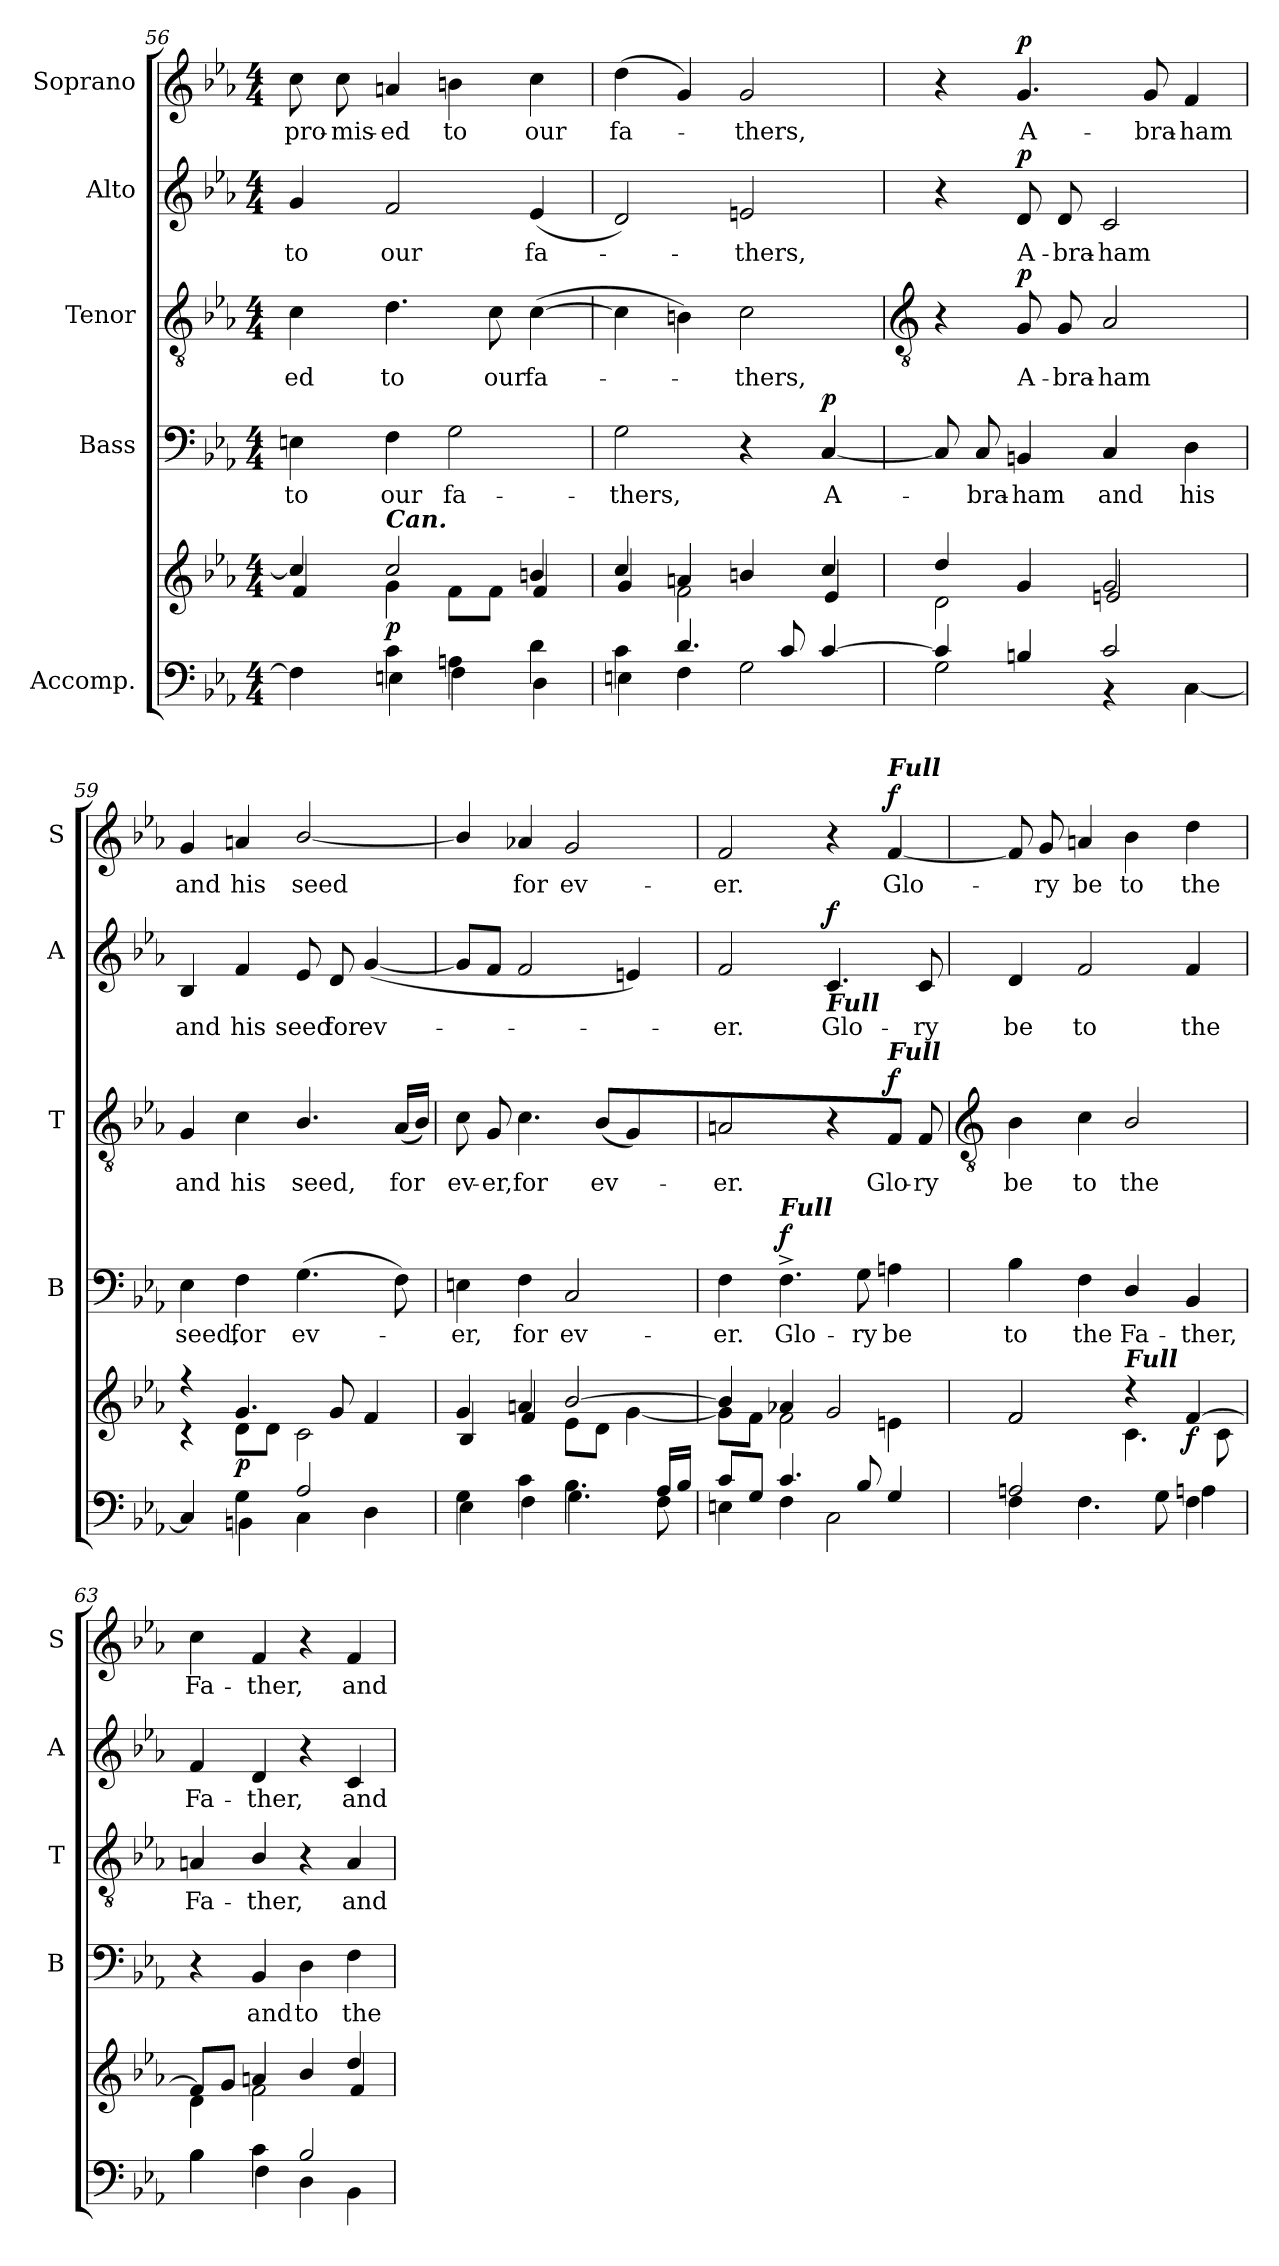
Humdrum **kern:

**kern	**kern	**dynam	**kern	**text	**dynam	**kern	**text	**dynam	**kern	**text	**dynam	**kern	**text	**dynam
*part5	*part5	*part5	*part4	*part4	*part4	*part3	*part3	*part3	*part2	*part2	*part2	*part1	*part1	*part1
*staff6	*staff5	*staff5/6	*staff4	*staff4	*staff4	*staff3	*staff3	*staff3	*staff2	*staff2	*staff2	*staff1	*staff1	*staff1
*I"Accomp.	*	*	*I"Bass	*	*	*I"Tenor	*	*	*I"Alto	*	*	*I"Soprano	*	*
*	*	*	*I'B	*	*	*I'T	*	*	*I'A	*	*	*I'S	*	*
*clefF4	*clefG2	*	*clefF4	*	*	*clefGv2	*	*	*clefG2	*	*	*clefG2	*	*
*k[b-e-a-]	*k[b-e-a-]	*	*k[b-e-a-]	*	*	*k[b-e-a-]	*	*	*k[b-e-a-]	*	*	*k[b-e-a-]	*	*
*E-:	*E-:	*	*E-:	*	*	*E-:	*	*	*E-:	*	*	*E-:	*	*
*M4/4	*M4/4	*	*M4/4	*	*	*M4/4	*	*	*M4/4	*	*	*M4/4	*	*
=56	=56	=56	=56	=56	=56	=56	=56	=56	=56	=56	=56	=56	=56	=56
*^	*^	*	*	*	*	*	*	*	*	*	*	*	*	*
!	!	!	!	!	!	!LO:LY:b	!	!	!LO:LY:b	!	!	!LO:LY:b	!	!	!LO:LY:b	!
4ryy	4F\]	4cc/]	4f/	.	4En	to	.	4c	-ed	.	4g	to	.	8cc	pro-	.
!	!	!	!	!	!	!	!	!	!	!	!	!	!	!	!LO:LY:b	!
.	.	.	.	.	.	.	.	.	.	.	.	.	.	8cc	-mis-	.
!	!	!LO:TX:a:Bi:t=Can.	!	!	!	!	!	!	!	!	!	!	!	!	!	!
!	!	!	!	!LO:DY:b	!	!LO:LY:b	!	!	!LO:LY:b	!	!	!LO:LY:b	!	!	!LO:LY:b	!
4c\	4En\	2cc/	4g\	p	4F	our	.	4.d	to	.	2f	our	.	4an	-ed	.
!	!	!	!	!	!	!LO:LY:b	!	!	!	!	!	!	!	!	!LO:LY:b	!
4An\	4F\	.	8f\L	.	2G	fa-	.	.	.	.	.	.	.	4bn	to	.
!	!	!	!	!	!	!	!	!	!LO:LY:b	!	!	!	!	!	!	!
.	.	.	8f\J	.	.	.	.	8c	our	.	.	.	.	.	.	.
!	!	!	!	!	!	!	!	!	!LO:LY:b	!	!	!LO:LY:b	!	!	!LO:LY:b	!
4d\	4D\	4bn/	4f/	.	.	.	.	(>[4c	fa-	.	(<4e-	fa-	.	4cc	our	.
=57	=57	=57	=57	=57	=57	=57	=57	=57	=57	=57	=57	=57	=57	=57	=57	=57
!	!	!	!	!	!	!LO:LY:b	!	!	!	!	!	!	!	!	!LO:LY:b	!
4c\	4En\	4cc/	4g/	.	2G	-thers,	.	4c]	.	.	2d)	.	.	(<4dd	fa-	.
4.d/	4F\	4an/	2f\	.	.	.	.	4Bn)	.	.	.	.	.	4g)	.	.
!	!	!	!	!	!	!	!	!	!LO:LY:b	!	!	!LO:LY:b	!	!	!LO:LY:b	!
.	2G\	4bn/	.	.	4r	.	.	2c	thers,	.	2en	thers,	.	2g	thers,	.
8c/	.	.	.	.	.	.	.	.	.	.	.	.	.	.	.	.
!	!	!	!	!	!	!LO:LY:b	!LO:DY:b	!	!	!	!	!	!	!	!	!
[4c/	.	4cc/	4e-/	.	[4C	A-	p	.	.	.	.	.	.	.	.	.
!!LO:LB:g=z
=58	=58	=58	=58	=58	=58	=58	=58	=58	=58	=58	=58	=58	=58	=58	=58	=58
*	*	*	*	*	*	*	*	*clefGv2	*	*	*	*	*	*	*	*
4c/]	2G\	4dd/	2d\	.	8C]	.	.	4r	.	.	4r	.	.	4r	.	.
!	!	!	!	!	!	!LO:LY:b	!	!	!	!	!	!	!	!	!	!
.	.	.	.	.	8C	bra-	.	.	.	.	.	.	.	.	.	.
!	!	!	!	!	!	!LO:LY:b	!	!	!LO:LY:b	!LO:DY:b	!	!LO:LY:b	!LO:DY:b	!	!LO:LY:b	!LO:DY:b
4Bn/	.	4g/	.	.	4BBn	-ham	.	8G	A-	p	8d	A-	p	4.g	A-	p
!	!	!	!	!	!	!	!	!	!LO:LY:b	!	!	!LO:LY:b	!	!	!	!
.	.	.	.	.	.	.	.	8G	-bra-	.	8d	-bra-	.	.	.	.
!	!	!	!	!	!	!LO:LY:b	!	!	!LO:LY:b	!	!	!LO:LY:b	!	!	!	!
2c/	4r	2g/	2en/	.	4C	and	.	2A-	-ham	.	2c	-ham	.	.	.	.
!	!	!	!	!	!	!	!	!	!	!	!	!	!	!	!LO:LY:b	!
.	.	.	.	.	.	.	.	.	.	.	.	.	.	8g	-bra-	.
!	!	!	!	!	!	!LO:LY:b	!	!	!	!	!	!	!	!	!LO:LY:b	!
.	[4C\	.	.	.	4D	his	.	.	.	.	.	.	.	4f	-ham	.
!!LO:LB:g=z
=59	=59	=59	=59	=59	=59	=59	=59	=59	=59	=59	=59	=59	=59	=59	=59	=59
!	!	!	!	!	!	!LO:LY:b	!	!	!LO:LY:b	!	!	!LO:LY:b	!	!	!LO:LY:b	!
4ryy	4C/]	4r	4r	.	4E-	seed,	.	4G	and	.	4B-	and	.	4g	and	.
!	!	!	!	!LO:DY:b	!	!LO:LY:b	!	!	!LO:LY:b	!	!	!LO:LY:b	!	!	!LO:LY:b	!
4G\	4BBn\	4.g/	8d\L	p	4F	for	.	4c	his	.	4f	his	.	4an	his	.
.	.	.	8d\J	.	.	.	.	.	.	.	.	.	.	.	.	.
!	!	!	!	!	!	!LO:LY:b	!	!	!LO:LY:b	!	!	!LO:LY:b	!	!	!LO:LY:b	!
2A-/	4C\	.	2c\	.	(>4.G	ev-	.	4.B-/	seed,	.	8e-	seed	.	[2b-/	seed	.
!	!	!	!	!	!	!	!	!	!	!	!	!LO:LY:b	!	!	!	!
.	.	8g/	.	.	.	.	.	.	.	.	8d	for	.	.	.	.
!	!	!	!	!	!	!	!	!	!	!	!	!LO:LY:b	!	!	!	!
.	4D\	4f/	.	.	.	.	.	.	.	.	(<[4g	ev-	.	.	.	.
!	!	!	!	!	!	!	!	!	!LO:LY:b	!	!	!	!	!	!	!
.	.	.	.	.	8F)	.	.	(<16A-LL	for	.	.	.	.	.	.	.
.	.	.	.	.	.	.	.	16B-JJ)	.	.	.	.	.	.	.	.
=60	=60	=60	=60	=60	=60	=60	=60	=60	=60	=60	=60	=60	=60	=60	=60	=60
!	!	!	!	!	!	!LO:LY:b	!	!	!LO:LY:b	!	!	!	!	!	!	!
4G\	4E-\	4g/	4B-/	.	4En	er,	.	8c	ev-	.	8gL]	.	.	4b-/]	.	.
!	!	!	!	!	!	!	!	!	!LO:LY:b	!	!	!	!	!	!	!
.	.	.	.	.	.	.	.	8G	-er,	.	8fJ	.	.	.	.	.
!	!	!	!	!	!	!LO:LY:b	!	!	!LO:LY:b	!	!	!	!	!	!LO:LY:b	!
4c\	4F\	4an/	4f/	.	4F	for	.	4.c	for	.	2f	.	.	4a-X	for	.
!	!	!	!	!	!	!LO:LY:b	!	!	!	!	!	!	!	!	!LO:LY:b	!
4.B-\	4.G\	[2b-/	8e-\L	.	2C	ev-	.	.	.	.	.	.	.	2g	ev-	.
!	!	!	!	!	!	!	!	!	!LO:LY:b	!	!	!	!	!	!	!
.	.	.	8d\J	.	.	.	.	(<8B-/L	ev-	.	.	.	.	.	.	.
.	.	.	[4g\	.	.	.	.	4G)	.	.	4en)	.	.	.	.	.
16A-/LL	8F\	.	.	.	.	.	.	.	.	.	.	.	.	.	.	.
16B-/JJ	.	.	.	.	.	.	.	.	.	.	.	.	.	.	.	.
=61	=61	=61	=61	=61	=61	=61	=61	=61	=61	=61	=61	=61	=61	=61	=61	=61
!	!	!	!	!	!	!LO:LY:b	!	!	!LO:LY:b	!	!	!LO:LY:b	!	!	!LO:LY:b	!
8c/L	4En\	4b-/]	8g\L]	.	4F	-er.	.	2An	er.	.	2f	er.	.	2f	-er.	.
8G/J	.	.	8f\J	.	.	.	.	.	.	.	.	.	.	.	.	.
!	!	!	!	!	!LO:TX:a:Bi:t=Full	!	!	!	!	!	!	!	!	!	!	!
!	!	!	!	!	!	!LO:LY:b	!LO:DY:b	!	!	!	!	!	!	!	!	!
4.c/	4F\	4a-X/	2f\	.	4.F^	Glo-	f	.	.	.	.	.	.	.	.	.
!	!	!	!	!	!	!	!	!	!	!	!LO:TX:b:Bi:t=Full	!	!	!	!	!
!	!	!	!	!	!	!	!	!	!	!	!	!LO:LY:b	!LO:DY:b	!	!	!
.	2C\	2g/	.	.	.	.	.	4r	.	.	4.c	Glo-	f	4r	.	.
!	!	!	!	!	!	!LO:LY:b	!	!	!	!	!	!	!	!	!	!
8B-/	.	.	.	.	8G	-ry	.	.	.	.	.	.	.	.	.	.
!	!	!	!	!	!	!	!	!	!	!	!	!	!	!LO:TX:a:Bi:t=Full	!	!
!	!	!	!	!	!	!	!	!LO:TX:a:Bi:t=Full	!	!	!	!	!	!	!	!
!	!	!	!	!	!	!LO:LY:b	!	!	!LO:LY:b	!LO:DY:b	!	!	!	!	!LO:LY:b	!LO:DY:b
4G/	.	.	4en\	.	4An	be	.	8FJ	Glo-	f	.	.	.	[4f	Glo-	f
!	!	!	!	!	!	!	!	!	!LO:LY:b	!	!	!LO:LY:b	!	!	!	!
.	.	.	.	.	.	.	.	8F	-ry	.	8c	-ry	.	.	.	.
!!LO:LB:g=z
=62	=62	=62	=62	=62	=62	=62	=62	=62	=62	=62	=62	=62	=62	=62	=62	=62
*	*	*	*	*	*	*	*	*clefGv2	*	*	*	*	*	*	*	*
!	!	!	!	!	!	!LO:LY:b	!	!	!LO:LY:b	!	!	!LO:LY:b	!	!	!	!
2An/	4F\	2f/	2f/	.	4B-	to	.	4B-	be	.	4d	be	.	8f]	.	.
!	!	!	!	!	!	!	!	!	!	!	!	!	!	!	!LO:LY:b	!
.	.	.	.	.	.	.	.	.	.	.	.	.	.	8g	ry	.
!	!	!	!	!	!	!LO:LY:b	!	!	!LO:LY:b	!	!	!LO:LY:b	!	!	!LO:LY:b	!
.	4.F\	.	.	.	4F	the	.	4c	to	.	2f	to	.	4an	be	.
!	!	!LO:TX:a:Bi:t=Full	!	!	!	!	!	!	!	!	!	!	!	!	!	!
!	!	!	!	!	!	!LO:LY:b	!	!	!LO:LY:b	!	!	!	!	!	!LO:LY:b	!
4ryy	.	4r	4.c\	.	4D/	Fa-	.	2B-/	the	.	.	.	.	4b-	to	.
.	8G\	.	.	.	.	.	.	.	.	.	.	.	.	.	.	.
!	!	!	!	!LO:DY:b	!	!LO:LY:b	!	!	!	!	!	!LO:LY:b	!	!	!LO:LY:b	!
4F\	4An\	[4f/	.	f	4BB-	-ther,	.	.	.	.	4f	the	.	4dd	the	.
.	.	.	8c\	.	.	.	.	.	.	.	.	.	.	.	.	.
!!LO:LB:g=z
=63	=63	=63	=63	=63	=63	=63	=63	=63	=63	=63	=63	=63	=63	=63	=63	=63
!	!	!	!	!	!	!	!	!	!LO:LY:b	!	!	!LO:LY:b	!	!	!LO:LY:b	!
4B-\	4B-\	8f/L]	4d\	.	4r	.	.	4An	Fa-	.	4f	Fa-	.	4cc	Fa-	.
.	.	8g/J	.	.	.	.	.	.	.	.	.	.	.	.	.	.
!	!	!	!	!	!	!LO:LY:b	!	!	!LO:LY:b	!	!	!LO:LY:b	!	!	!LO:LY:b	!
4c\	4F\	4an/	2f\	.	4BB-	and	.	4B-/	-ther,	.	4d	-ther,	.	4f	-ther,	.
!	!	!	!	!	!	!LO:LY:b	!	!	!	!	!	!	!	!	!	!
2B-/	4D\	4b-/	.	.	4D	to	.	4r	.	.	4r	.	.	4r	.	.
!	!	!	!	!	!	!LO:LY:b	!	!	!LO:LY:b	!	!	!LO:LY:b	!	!	!LO:LY:b	!
.	4BB-\	4dd/	4f/	.	4F	the	.	4A	and	.	4c	and	.	4f	and	.
*v	*v	*	*	*	*	*	*	*	*	*	*	*	*	*	*	*
*	*v	*v	*	*	*	*	*	*	*	*	*	*	*	*	*
=	=	=	=	=	=	=	=	=	=	=	=	=	=	=
*-	*-	*-	*-	*-	*-	*-	*-	*-	*-	*-	*-	*-	*-	*-
